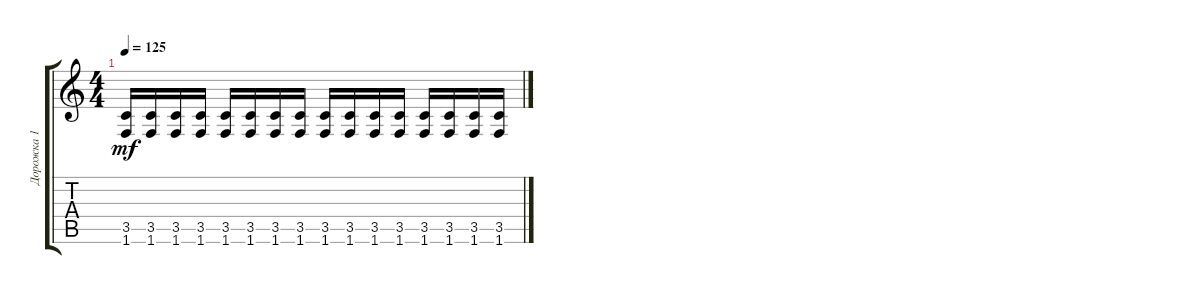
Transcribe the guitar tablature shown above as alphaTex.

\track ("Дорожка 1" "Дорожка 1") {instrument acousticguitarsteel}
\staff {score tabs}
\tuning (E4 B3 G3 D3 A2 E2) {hide}
\ts (4 4)
\tempo 125
\clef g2
\ks c
(3.5 1.6).16{dy mf} (3.5 1.6).16 (3.5 1.6).16 (3.5 1.6).16 (3.5 1.6).16 (3.5 1.6).16 (3.5 1.6).16 (3.5 1.6).16 (3.5 1.6).16 (3.5 1.6).16 (3.5 1.6).16 (3.5 1.6).16 (3.5 1.6).16 (3.5 1.6).16 (3.5 1.6).16 (3.5 1.6).16
